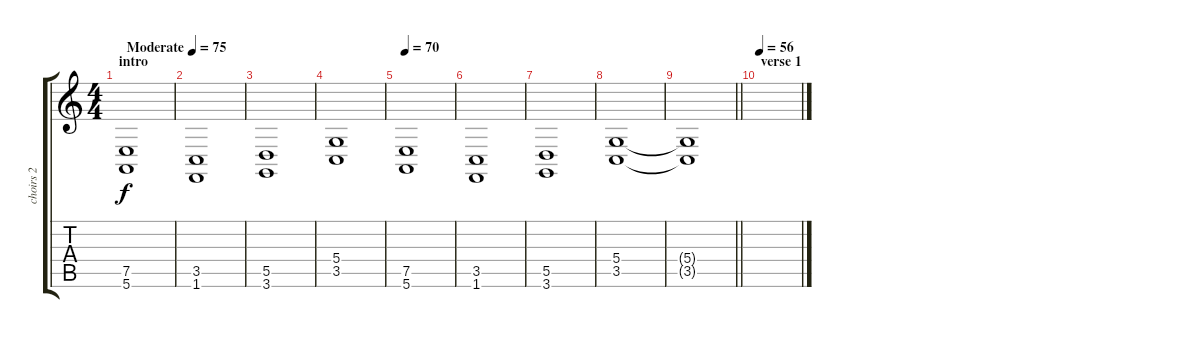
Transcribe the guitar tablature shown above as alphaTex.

\track ("choirs 2" "choirs 2") {instrument choiraahs}
\staff {score tabs}
\tuning (E4 B3 G3 D3 A2 E2) {hide}
\ts (4 4)
\section ("" "intro")
\tempo (75 "Moderate")
\clef g2
\ks c
(7.5 5.6).1{dy f instrument choiraahs} |
(3.5 1.6).1 |
(5.5 3.6).1 |
(5.4 3.5).1 |
\tempo 70
(7.5 5.6).1 |
(3.5 1.6).1 |
(5.5 3.6).1 |
(5.4 3.5).1{volume 3} |
\barLineRight lightlight
(5.4{t} 3.5{t}).1 |
\section ("" "verse 1")
\tempo 56
